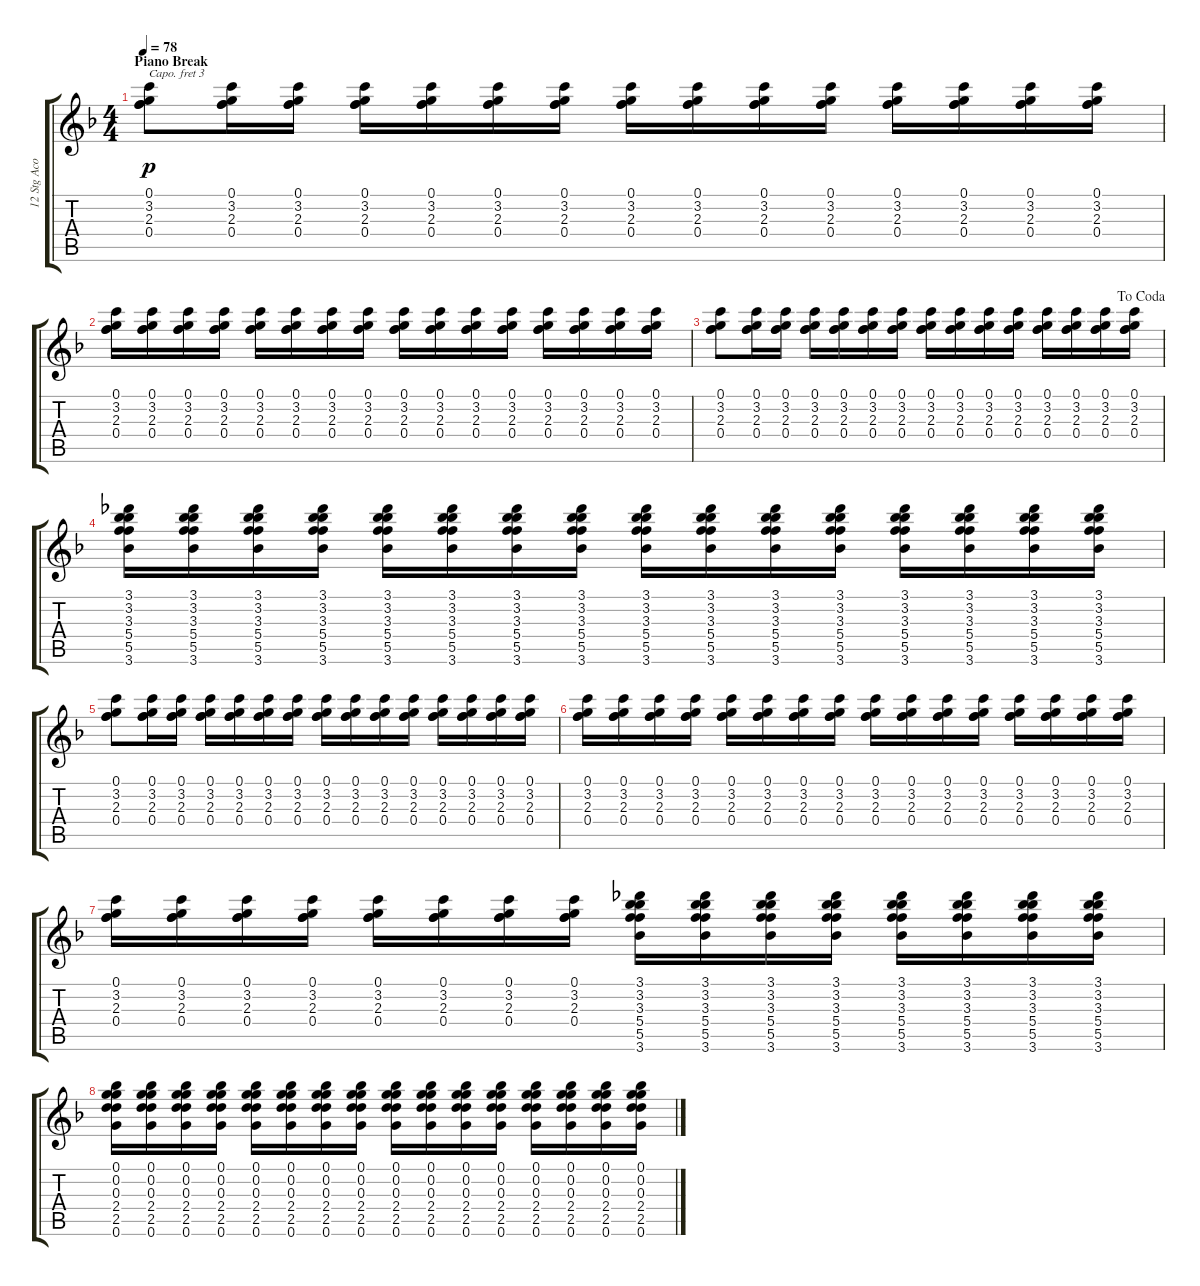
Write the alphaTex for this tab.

\track ("12 Stg Acoustic Gtr.(steel) Capo 3rd Fre" "12 Stg Aco") {instrument acousticguitarsteel}
\staff {score tabs}
\capo 3
\tuning (E4 B3 G4 D4 A3 E3) {hide}
\ts (4 4)
\section ("" "Piano Break")
\tempo 78
\clef g2
\ks f
(0.1 3.2 2.3 0.4).8{dy p} (0.1 3.2 2.3 0.4).16 (0.1 3.2 2.3 0.4).16 (0.1 3.2 2.3 0.4).16 (0.1 3.2 2.3 0.4).16 (0.1 3.2 2.3 0.4).16 (0.1 3.2 2.3 0.4).16 (0.1 3.2 2.3 0.4).16 (0.1 3.2 2.3 0.4).16 (0.1 3.2 2.3 0.4).16 (0.1 3.2 2.3 0.4).16 (0.1 3.2 2.3 0.4).16 (0.1 3.2 2.3 0.4).16 (0.1 3.2 2.3 0.4).16 (0.1 3.2 2.3 0.4).16 |
(0.1 3.2 2.3 0.4).16 (0.1 3.2 2.3 0.4).16 (0.1 3.2 2.3 0.4).16 (0.1 3.2 2.3 0.4).16 (0.1 3.2 2.3 0.4).16 (0.1 3.2 2.3 0.4).16 (0.1 3.2 2.3 0.4).16 (0.1 3.2 2.3 0.4).16 (0.1 3.2 2.3 0.4).16 (0.1 3.2 2.3 0.4).16 (0.1 3.2 2.3 0.4).16 (0.1 3.2 2.3 0.4).16 (0.1 3.2 2.3 0.4).16 (0.1 3.2 2.3 0.4).16 (0.1 3.2 2.3 0.4).16 (0.1 3.2 2.3 0.4).16 |
\jump dacoda
(0.1 3.2 2.3 0.4).8 (0.1 3.2 2.3 0.4).16 (0.1 3.2 2.3 0.4).16 (0.1 3.2 2.3 0.4).16 (0.1 3.2 2.3 0.4).16 (0.1 3.2 2.3 0.4).16 (0.1 3.2 2.3 0.4).16 (0.1 3.2 2.3 0.4).16 (0.1 3.2 2.3 0.4).16 (0.1 3.2 2.3 0.4).16 (0.1 3.2 2.3 0.4).16 (0.1 3.2 2.3 0.4).16 (0.1 3.2 2.3 0.4).16 (0.1 3.2 2.3 0.4).16 (0.1 3.2 2.3 0.4).16 |
(3.1 3.2 3.3 5.4 5.5 3.6).16 (3.1 3.2 3.3 5.4 5.5 3.6).16 (3.1 3.2 3.3 5.4 5.5 3.6).16 (3.1 3.2 3.3 5.4 5.5 3.6).16 (3.1 3.2 3.3 5.4 5.5 3.6).16 (3.1 3.2 3.3 5.4 5.5 3.6).16 (3.1 3.2 3.3 5.4 5.5 3.6).16 (3.1 3.2 3.3 5.4 5.5 3.6).16 (3.1 3.2 3.3 5.4 5.5 3.6).16 (3.1 3.2 3.3 5.4 5.5 3.6).16 (3.1 3.2 3.3 5.4 5.5 3.6).16 (3.1 3.2 3.3 5.4 5.5 3.6).16 (3.1 3.2 3.3 5.4 5.5 3.6).16 (3.1 3.2 3.3 5.4 5.5 3.6).16 (3.1 3.2 3.3 5.4 5.5 3.6).16 (3.1 3.2 3.3 5.4 5.5 3.6).16 |
(0.1 3.2 2.3 0.4).8 (0.1 3.2 2.3 0.4).16 (0.1 3.2 2.3 0.4).16 (0.1 3.2 2.3 0.4).16 (0.1 3.2 2.3 0.4).16 (0.1 3.2 2.3 0.4).16 (0.1 3.2 2.3 0.4).16 (0.1 3.2 2.3 0.4).16 (0.1 3.2 2.3 0.4).16 (0.1 3.2 2.3 0.4).16 (0.1 3.2 2.3 0.4).16 (0.1 3.2 2.3 0.4).16 (0.1 3.2 2.3 0.4).16 (0.1 3.2 2.3 0.4).16 (0.1 3.2 2.3 0.4).16 |
(0.1 3.2 2.3 0.4).16 (0.1 3.2 2.3 0.4).16 (0.1 3.2 2.3 0.4).16 (0.1 3.2 2.3 0.4).16 (0.1 3.2 2.3 0.4).16 (0.1 3.2 2.3 0.4).16 (0.1 3.2 2.3 0.4).16 (0.1 3.2 2.3 0.4).16 (0.1 3.2 2.3 0.4).16 (0.1 3.2 2.3 0.4).16 (0.1 3.2 2.3 0.4).16 (0.1 3.2 2.3 0.4).16 (0.1 3.2 2.3 0.4).16 (0.1 3.2 2.3 0.4).16 (0.1 3.2 2.3 0.4).16 (0.1 3.2 2.3 0.4).16 |
(0.1 3.2 2.3 0.4).16 (0.1 3.2 2.3 0.4).16 (0.1 3.2 2.3 0.4).16 (0.1 3.2 2.3 0.4).16 (0.1 3.2 2.3 0.4).16 (0.1 3.2 2.3 0.4).16 (0.1 3.2 2.3 0.4).16 (0.1 3.2 2.3 0.4).16 (3.1 3.2 3.3 5.4 5.5 3.6).16 (3.1 3.2 3.3 5.4 5.5 3.6).16 (3.1 3.2 3.3 5.4 5.5 3.6).16 (3.1 3.2 3.3 5.4 5.5 3.6).16 (3.1 3.2 3.3 5.4 5.5 3.6).16 (3.1 3.2 3.3 5.4 5.5 3.6).16 (3.1 3.2 3.3 5.4 5.5 3.6).16 (3.1 3.2 3.3 5.4 5.5 3.6).16 |
(0.1 0.2 0.3 2.4 2.5 0.6).16 (0.1 0.2 0.3 2.4 2.5 0.6).16 (0.1 0.2 0.3 2.4 2.5 0.6).16 (0.1 0.2 0.3 2.4 2.5 0.6).16 (0.1 0.2 0.3 2.4 2.5 0.6).16 (0.1 0.2 0.3 2.4 2.5 0.6).16 (0.1 0.2 0.3 2.4 2.5 0.6).16 (0.1 0.2 0.3 2.4 2.5 0.6).16 (0.1 0.2 0.3 2.4 2.5 0.6).16 (0.1 0.2 0.3 2.4 2.5 0.6).16 (0.1 0.2 0.3 2.4 2.5 0.6).16 (0.1 0.2 0.3 2.4 2.5 0.6).16 (0.1 0.2 0.3 2.4 2.5 0.6).16 (0.1 0.2 0.3 2.4 2.5 0.6).16 (0.1 0.2 0.3 2.4 2.5 0.6).16 (0.1 0.2 0.3 2.4 2.5 0.6).16
